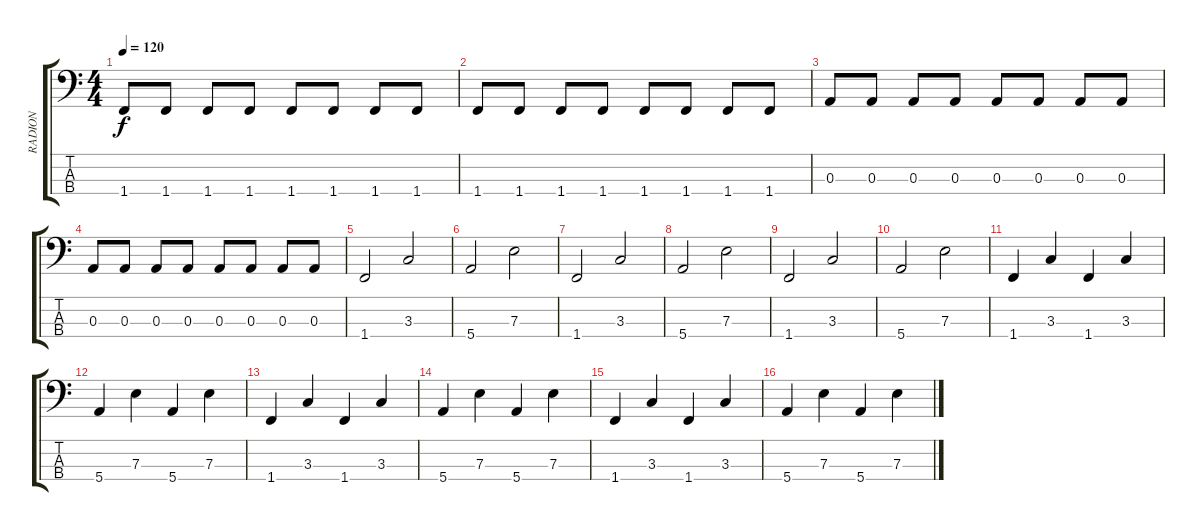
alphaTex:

\track ("RADION" "RADION") {instrument electricbasspick}
\staff {score tabs}
\tuning (G2 D2 A1 E1) {hide}
\ts (4 4)
\tempo 120
\clef f4
\ks c
1.4.8{dy f} 1.4.8 1.4.8 1.4.8 1.4.8 1.4.8 1.4.8 1.4.8 |
1.4.8 1.4.8 1.4.8 1.4.8 1.4.8 1.4.8 1.4.8 1.4.8 |
0.3.8 0.3.8 0.3.8 0.3.8 0.3.8 0.3.8 0.3.8 0.3.8 |
0.3.8 0.3.8 0.3.8 0.3.8 0.3.8 0.3.8 0.3.8 0.3.8 |
1.4.2 3.3.2 |
5.4.2 7.3.2 |
1.4.2 3.3.2 |
5.4.2 7.3.2 |
1.4.2 3.3.2 |
5.4.2 7.3.2 |
1.4.4 3.3.4 1.4.4 3.3.4 |
5.4.4 7.3.4 5.4.4 7.3.4 |
1.4.4 3.3.4 1.4.4 3.3.4 |
5.4.4 7.3.4 5.4.4 7.3.4 |
1.4.4 3.3.4 1.4.4 3.3.4 |
5.4.4 7.3.4 5.4.4 7.3.4
